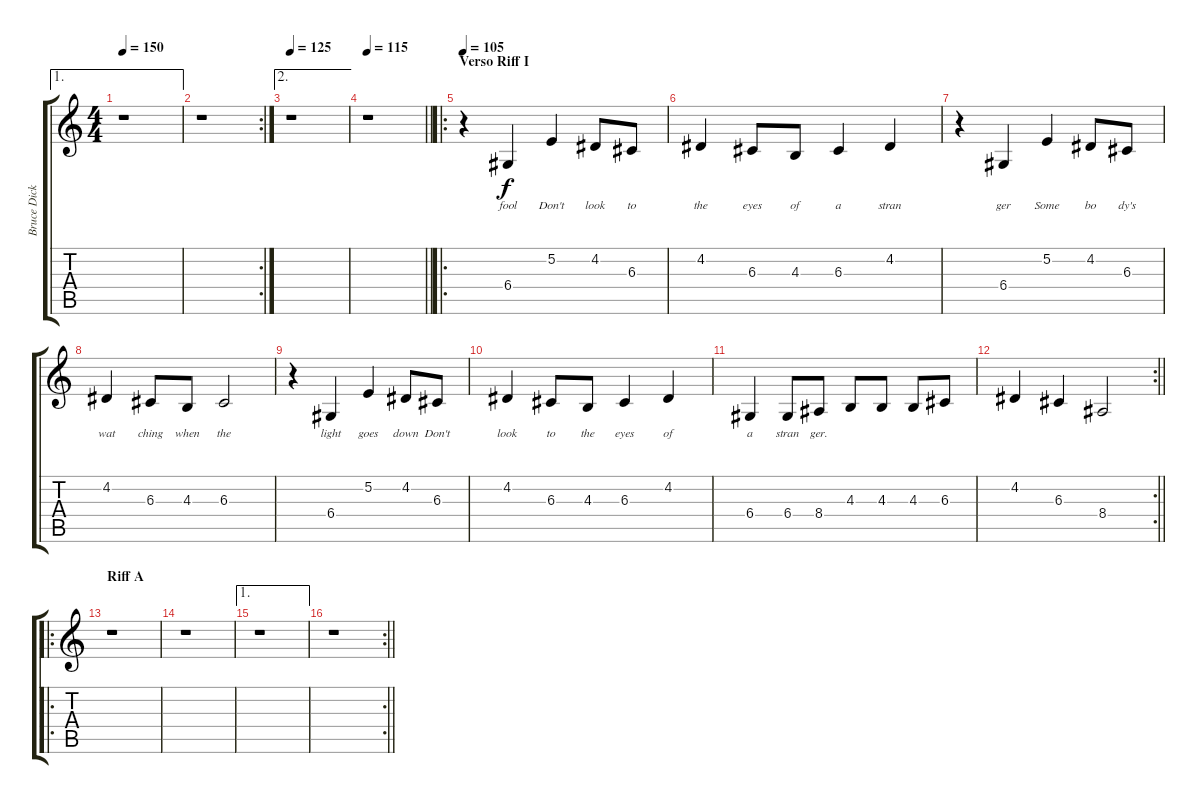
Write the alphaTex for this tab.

\track ("Bruce Dickinson" "Bruce Dick") {instrument lead2sawtooth}
\staff {score tabs}
\tuning (E4 B3 G3 D3 A2 E2) {hide}
\ae 1
\ts (4 4)
\tempo 150
\clef g2
\ks c
r.1{dy f} |
\rc 2
r.1 |
\ae 2
\tempo 125
r.1 |
\tempo 115
\barLineRight lightlight
r.1 |
\ro
\section ("" "Verso Riff I")
\tempo 105
r.4{volume 13} 6.4.4{lyrics (0 "fool") lyrics (1 "") lyrics (2 "") lyrics (3 "") lyrics (4 "")} 5.2.4{lyrics (0 "Don't") lyrics (1 "") lyrics (2 "") lyrics (3 "") lyrics (4 "")} 4.2.8{lyrics (0 "look") lyrics (1 "") lyrics (2 "") lyrics (3 "") lyrics (4 "")} 6.3.8{lyrics (0 "to") lyrics (1 "") lyrics (2 "") lyrics (3 "") lyrics (4 "")} |
4.2.4{lyrics (0 "the") lyrics (1 "") lyrics (2 "") lyrics (3 "") lyrics (4 "")} 6.3.8{lyrics (0 "eyes") lyrics (1 "") lyrics (2 "") lyrics (3 "") lyrics (4 "")} 4.3.8{lyrics (0 "of") lyrics (1 "") lyrics (2 "") lyrics (3 "") lyrics (4 "")} 6.3.4{lyrics (0 "a") lyrics (1 "") lyrics (2 "") lyrics (3 "") lyrics (4 "")} 4.2.4{lyrics (0 "stran") lyrics (1 "") lyrics (2 "") lyrics (3 "") lyrics (4 "")} |
r.4 6.4.4{lyrics (0 "ger") lyrics (1 "") lyrics (2 "") lyrics (3 "") lyrics (4 "")} 5.2.4{lyrics (0 "Some") lyrics (1 "") lyrics (2 "") lyrics (3 "") lyrics (4 "")} 4.2.8{lyrics (0 "bo") lyrics (1 "") lyrics (2 "") lyrics (3 "") lyrics (4 "")} 6.3.8{lyrics (0 "dy's") lyrics (1 "") lyrics (2 "") lyrics (3 "") lyrics (4 "")} |
4.2.4{lyrics (0 "wat") lyrics (1 "") lyrics (2 "") lyrics (3 "") lyrics (4 "")} 6.3.8{lyrics (0 "ching") lyrics (1 "") lyrics (2 "") lyrics (3 "") lyrics (4 "")} 4.3.8{lyrics (0 "when") lyrics (1 "") lyrics (2 "") lyrics (3 "") lyrics (4 "")} 6.3.2{lyrics (0 "the") lyrics (1 "") lyrics (2 "") lyrics (3 "") lyrics (4 "")} |
r.4 6.4.4{lyrics (0 "light") lyrics (1 "") lyrics (2 "") lyrics (3 "") lyrics (4 "")} 5.2.4{lyrics (0 "goes") lyrics (1 "") lyrics (2 "") lyrics (3 "") lyrics (4 "")} 4.2.8{lyrics (0 "down") lyrics (1 "") lyrics (2 "") lyrics (3 "") lyrics (4 "")} 6.3.8{lyrics (0 "Don't") lyrics (1 "") lyrics (2 "") lyrics (3 "") lyrics (4 "")} |
4.2.4{lyrics (0 "look") lyrics (1 "") lyrics (2 "") lyrics (3 "") lyrics (4 "")} 6.3.8{lyrics (0 "to") lyrics (1 "") lyrics (2 "") lyrics (3 "") lyrics (4 "")} 4.3.8{lyrics (0 "the") lyrics (1 "") lyrics (2 "") lyrics (3 "") lyrics (4 "")} 6.3.4{lyrics (0 "eyes") lyrics (1 "") lyrics (2 "") lyrics (3 "") lyrics (4 "")} 4.2.4{lyrics (0 "of") lyrics (1 "") lyrics (2 "") lyrics (3 "") lyrics (4 "")} |
6.4.4{lyrics (0 "a") lyrics (1 "") lyrics (2 "") lyrics (3 "") lyrics (4 "")} 6.4.8{lyrics (0 "stran") lyrics (1 "") lyrics (2 "") lyrics (3 "") lyrics (4 "")} 8.4.8{lyrics (0 "ger.") lyrics (1 "") lyrics (2 "") lyrics (3 "") lyrics (4 "")} 4.3.8 4.3.8 4.3.8 6.3.8 |
\rc 2
\barLineRight lightlight
4.2.4 6.3.4 8.4.2 |
\ro
\section ("" "Riff A")
r.1 |
r.1 |
\ae 1
r.1 |
\rc 2
\barLineRight lightlight
r.1
